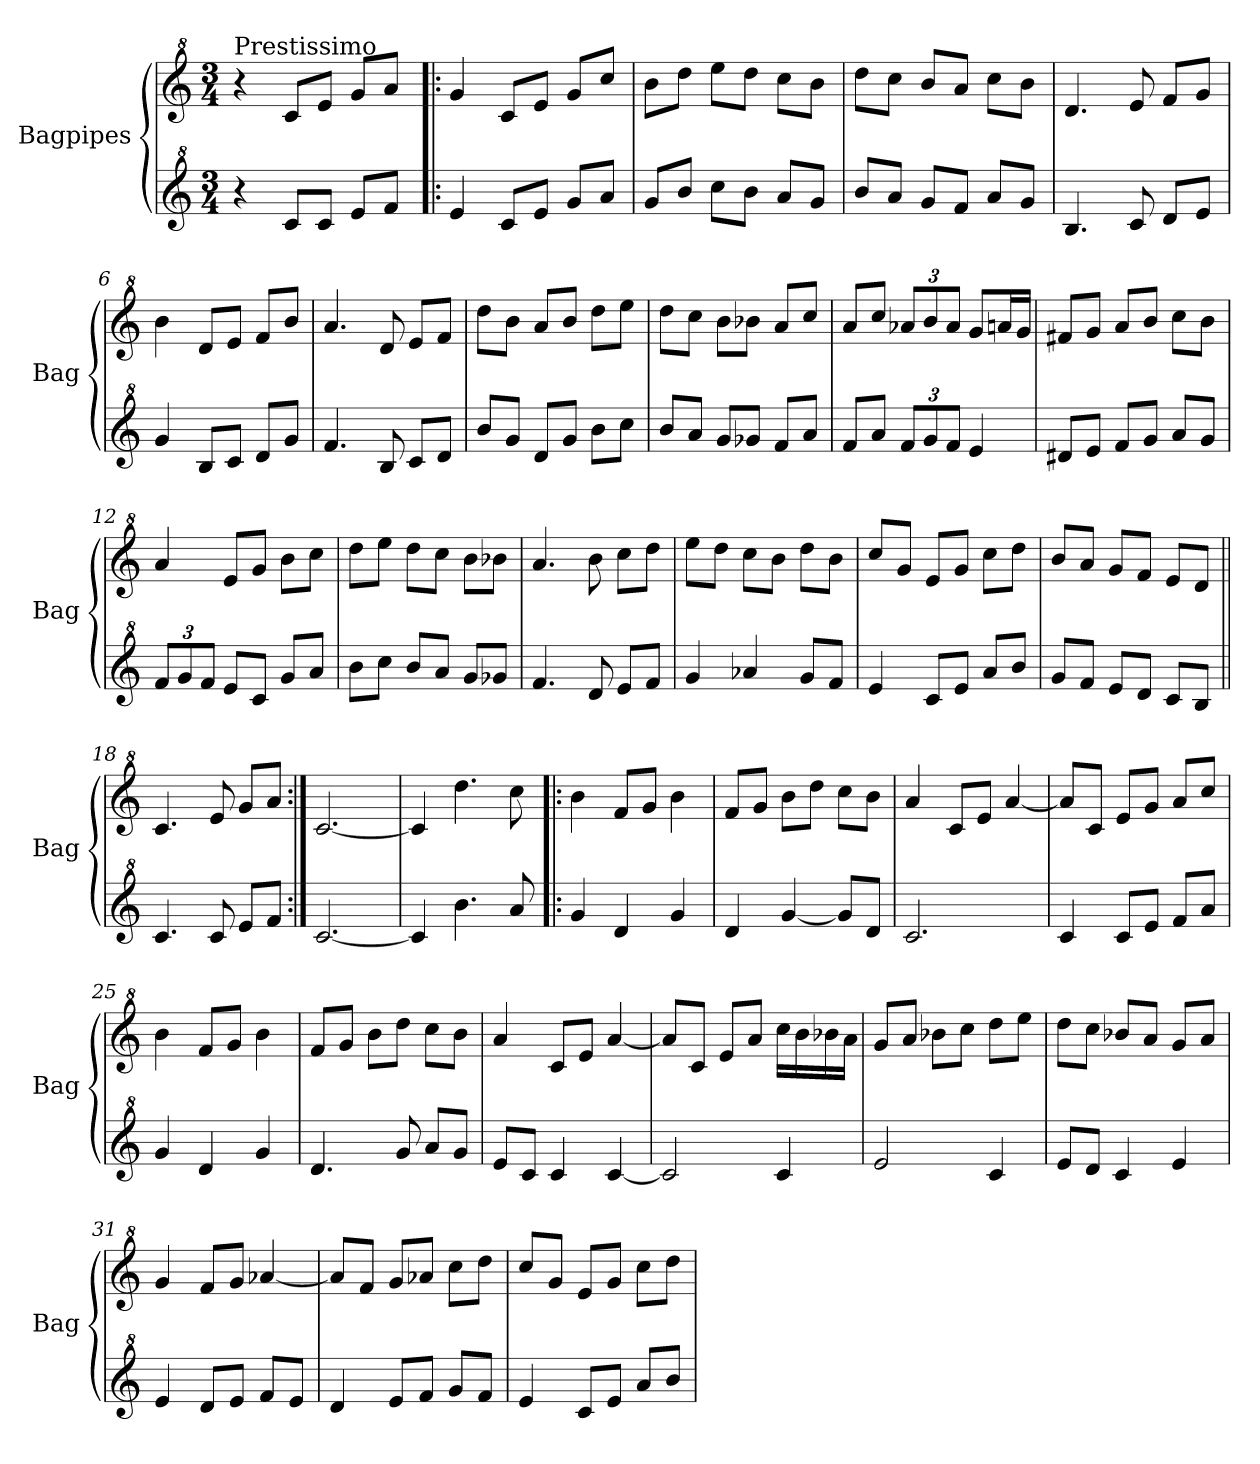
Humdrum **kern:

**kern	**kern
*part2	*part1
*staff2	*staff1
*I"Bagpipes	*I"Bagpipes
*I'Bag	*I'Bag
*clefG^2	*clefG^2
*k[]	*k[]
*C:	*C:
*M3/4	*M3/4
=1	=1
!	!LO:TX:a:t=Prestissimo
4r	4r
8cc/L	8cc/L
8cc/J	8ee/J
8ee/L	8gg/L
8ff/J	8aa/J
=2!|:	=2!|:
4ee/	4gg/
8cc/L	8cc/L
8ee/J	8ee/J
8gg/L	8gg/L
8aa/J	8ccc/J
=3	=3
8gg/L	8bb\L
8bb/J	8ddd\J
8ccc\L	8eee\L
8bb\J	8ddd\J
8aa/L	8ccc\L
8gg/J	8bb\J
=4	=4
8bb/L	8ddd\L
8aa/J	8ccc\J
8gg/L	8bb/L
8ff/J	8aa/J
8aa/L	8ccc\L
8gg/J	8bb\J
=5	=5
4.b/	4.dd/
8cc/	8ee/
8dd/L	8ff/L
8ee/J	8gg/J
=6	=6
4gg/	4bb\
8b/L	8dd/L
8cc/J	8ee/J
8dd/L	8ff/L
8gg/J	8bb/J
=7	=7
4.ff/	4.aa/
8b/	8dd/
8cc/L	8ee/L
8dd/J	8ff/J
=8	=8
8bb/L	8ddd\L
8gg/J	8bb\J
8dd/L	8aa/L
8gg/J	8bb/J
8bb\L	8ddd\L
8ccc\J	8eee\J
!!LO:LB:g=z
=9	=9
8bb/L	8ddd\L
8aa/J	8ccc\J
8gg/L	8bb\L
8gg-X/J	8bb-X\J
8ff/L	8aa/L
8aa/J	8ccc/J
=10	=10
8ff/L	8aa/L
8aa/J	8ccc/J
*Xbrackettup	*Xbrackettup
12ff/L	12aa-X/L
12gg/	12bb/
12ff/J	12aa-/J
4ee/	8gg/L
.	16aan/L
.	16gg/JJ
=11	=11
8dd#X/L	8ff#X/L
8ee/J	8gg/J
8ff/L	8aa/L
8gg/J	8bb/J
8aa/L	8ccc\L
8gg/J	8bb\J
=12	=12
12ff/L	4aa/
12gg/	.
12ff/J	.
8ee/L	8ee/L
8cc/J	8gg/J
8gg/L	8bb\L
8aa/J	8ccc\J
=13	=13
8bb\L	8ddd\L
8ccc\J	8eee\J
8bb/L	8ddd\L
8aa/J	8ccc\J
8gg/L	8bb\L
8gg-X/J	8bb-X\J
=14	=14
4.ff/	4.aa/
8dd/	8bb\
8ee/L	8ccc\L
8ff/J	8ddd\J
=15	=15
4gg/	8eee\L
.	8ddd\J
4aa-X/	8ccc\L
.	8bb\J
8gg/L	8ddd\L
8ff/J	8bb\J
!!LO:LB:g=z
=16	=16
4ee/	8ccc/L
.	8gg/J
8cc/L	8ee/L
8ee/J	8gg/J
8aa/L	8ccc\L
8bb/J	8ddd\J
=17	=17
8gg/L	8bb/L
8ff/J	8aa/J
8ee/L	8gg/L
8dd/J	8ff/J
8cc/L	8ee/L
8b/J	8dd/J
=18||	=18||
4.cc/	4.cc/
8cc/	8ee/
8ee/L	8gg/L
8ff/J	8aa/J
=19:|!	=19:|!
[2.cc/	[2.cc/
=20	=20
4cc/]	4cc/]
4.bb\	4.ddd\
8aa/	8ccc\
=21!|:	=21!|:
4gg/	4bb\
4dd/	8ff/L
.	8gg/J
4gg/	4bb\
=22	=22
4dd/	8ff/L
.	8gg/J
[4gg/	8bb\L
.	8ddd\J
8gg/L]	8ccc\L
8dd/J	8bb\J
=23	=23
2.cc/	4aa/
.	8cc/L
.	8ee/J
.	[4aa/
=24	=24
4cc/	8aa/L]
.	8cc/J
8cc/L	8ee/L
8ee/J	8gg/J
8ff/L	8aa/L
8aa/J	8ccc/J
!!LO:LB:g=z
=25	=25
4gg/	4bb\
4dd/	8ff/L
.	8gg/J
4gg/	4bb\
=26	=26
4.dd/	8ff/L
.	8gg/J
.	8bb\L
8gg/	8ddd\J
8aa/L	8ccc\L
8gg/J	8bb\J
=27	=27
8ee/L	4aa/
8cc/J	.
4cc/	8cc/L
.	8ee/J
[4cc/	[4aa/
=28	=28
2cc/]	8aa/L]
.	8cc/J
.	8ee/L
.	8aa/J
4cc/	16ccc\LL
.	16bb\
.	16bb-X\
.	16aa\JJ
=29	=29
2ee/	8gg/L
.	8aa/J
.	8bb-X\L
.	8ccc\J
4cc/	8ddd\L
.	8eee\J
=30	=30
8ee/L	8ddd\L
8dd/J	8ccc\J
4cc/	8bb-X/L
.	8aa/J
4ee/	8gg/L
.	8aa/J
=31	=31
4ee/	4gg/
8dd/L	8ff/L
8ee/J	8gg/J
8ff/L	[4aa-X/
8ee/J	.
!!LO:LB:g=z
=32	=32
4dd/	8aa-/L]
.	8ff/J
8ee/L	8gg/L
8ff/J	8aa-X/J
8gg/L	8ccc\L
8ff/J	8ddd\J
=33	=33
4ee/	8ccc/L
.	8gg/J
8cc/L	8ee/L
8ee/J	8gg/J
8aa/L	8ccc\L
8bb/J	8ddd\J
=	=
*-	*-
